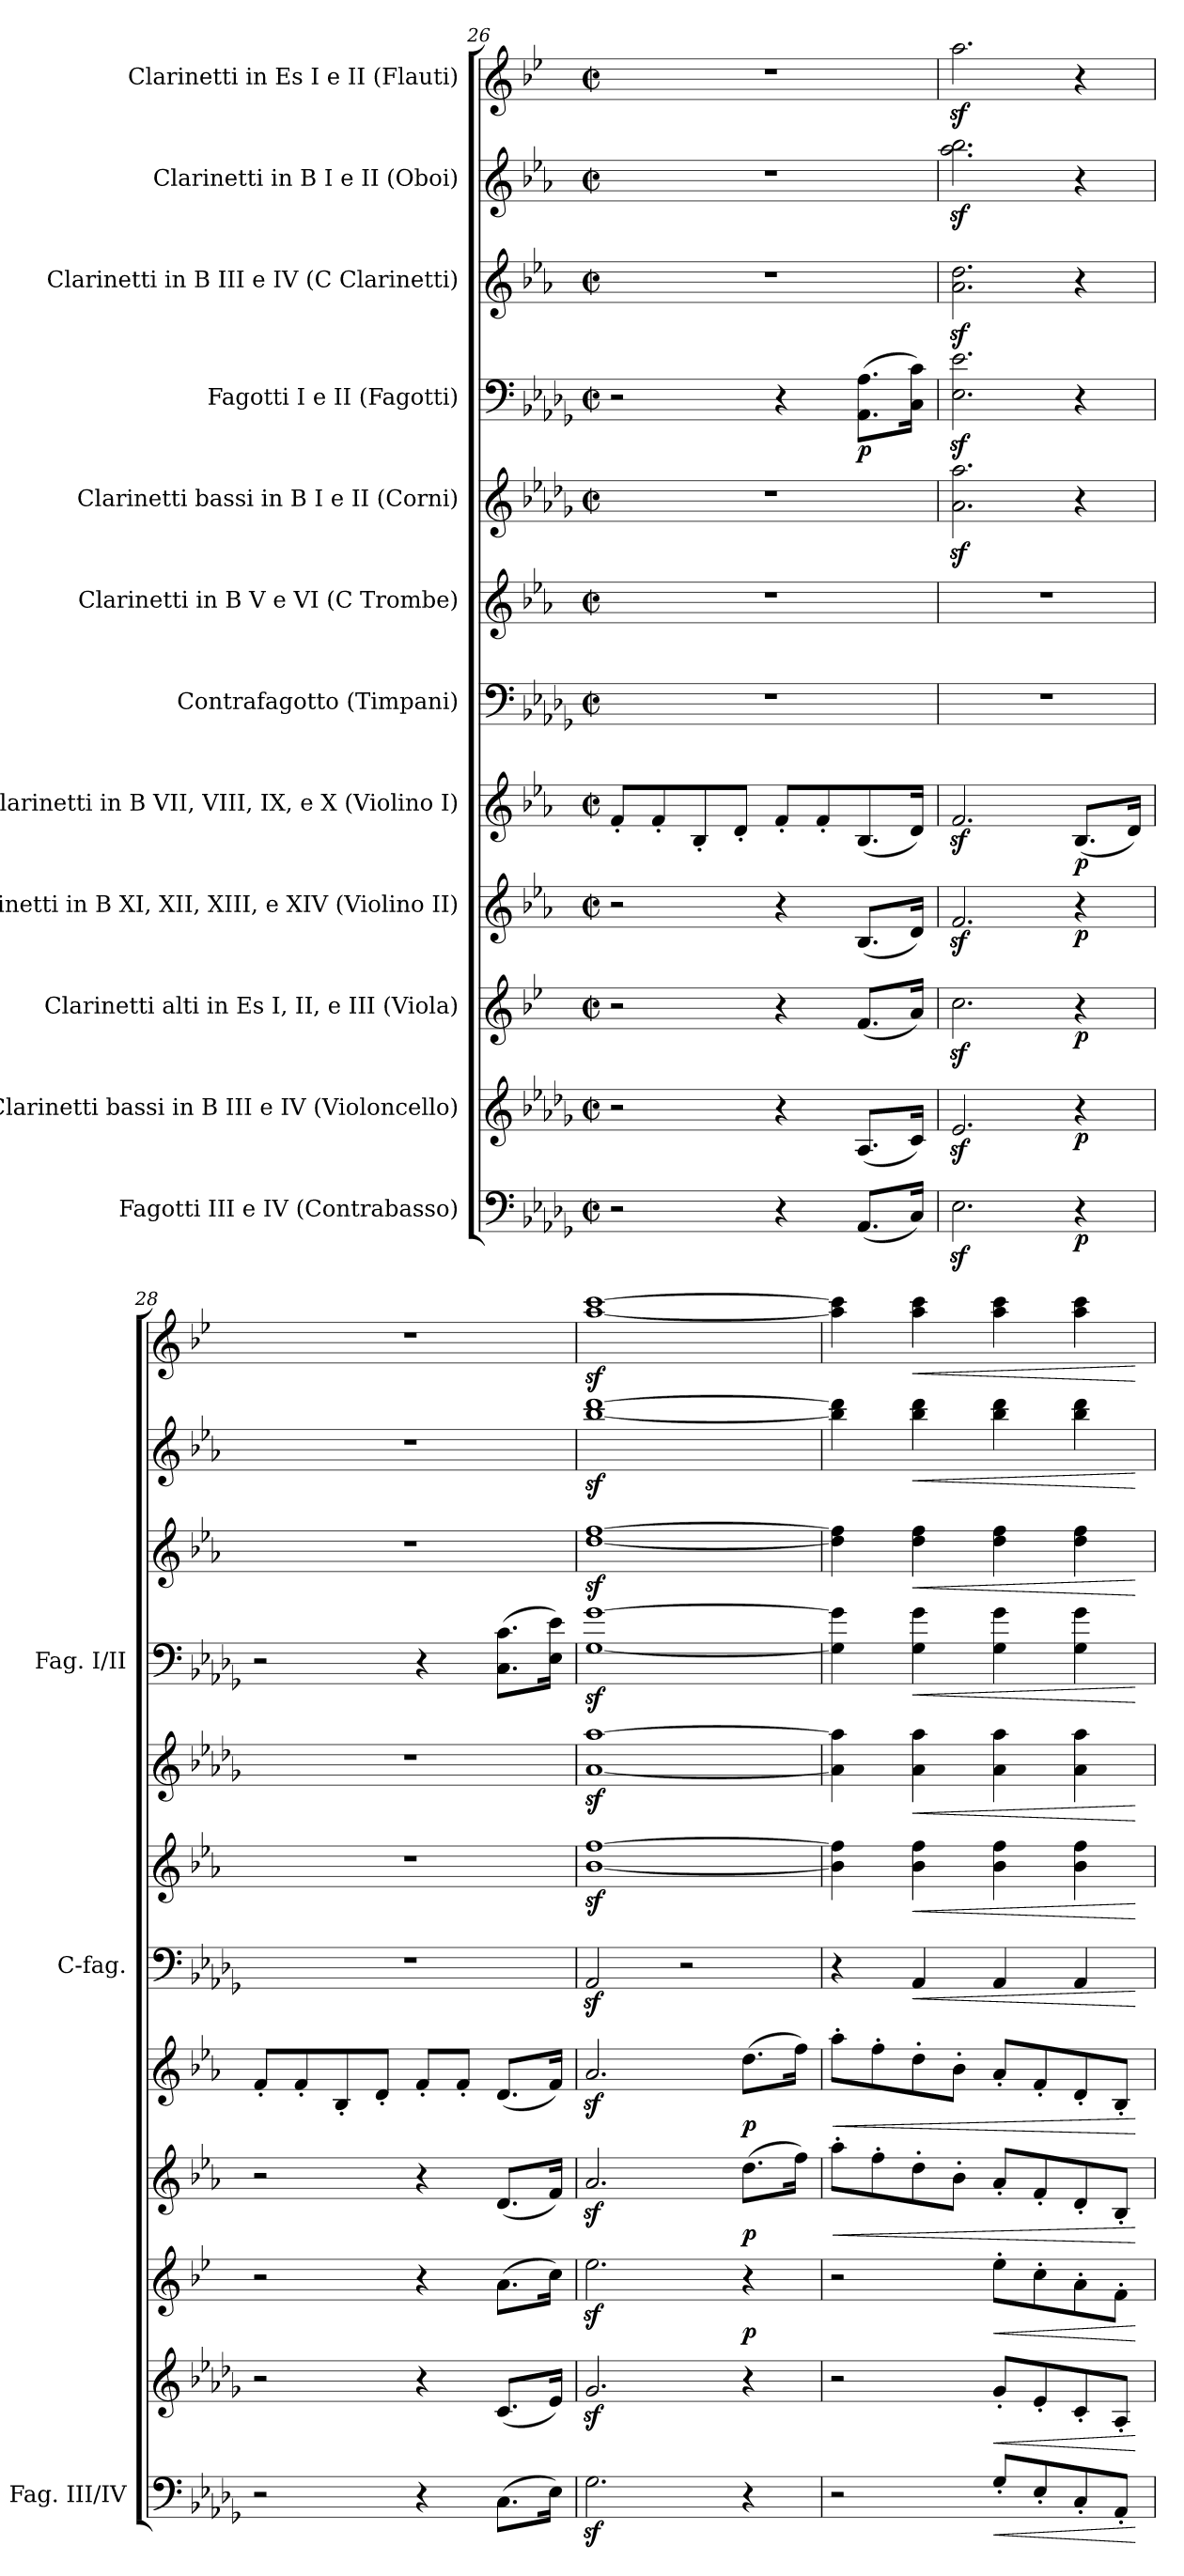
**kern	**dynam	**kern	**dynam	**kern	**dynam	**kern	**dynam	**kern	**dynam	**kern	**dynam	**kern	**dynam	**kern	**dynam	**kern	**dynam	**kern	**dynam	**kern	**dynam	**kern	**dynam
*part12	*part12	*part11	*part11	*part10	*part10	*part9	*part9	*part8	*part8	*part7	*part7	*part6	*part6	*part5	*part5	*part4	*part4	*part3	*part3	*part2	*part2	*part1	*part1
*staff12	*staff12	*staff11	*staff11	*staff10	*staff10	*staff9	*staff9	*staff8	*staff8	*staff7	*staff7	*staff6	*staff6	*staff5	*staff5	*staff4	*staff4	*staff3	*staff3	*staff2	*staff2	*staff1	*staff1
*I"Fagotti III e IV (Contrabasso)	*	*I"Clarinetti bassi in B III e IV (Violoncello)	*	*I"Clarinetti alti in Es I, II, e III (Viola)	*	*I"Clarinetti in B XI, XII, XIII, e XIV (Violino II)	*	*I"Clarinetti in B VII, VIII, IX, e X (Violino I)	*	*I"Contrafagotto (Timpani)	*	*I"Clarinetti in B V e VI (C Trombe)	*	*I"Clarinetti bassi in B I e II (Corni)	*	*I"Fagotti I e II (Fagotti)	*	*I"Clarinetti in B III e IV (C Clarinetti)	*	*I"Clarinetti in B I e II (Oboi)	*	*I"Clarinetti in Es I e II (Flauti)	*
*I'Fag. III/IV	*	*	*	*	*	*	*	*	*	*I'C-fag.	*	*	*	*	*	*I'Fag. I/II	*	*	*	*	*	*	*
*clefF4	*	*clefG2	*	*clefG2	*	*clefG2	*	*clefG2	*	*clefF4	*	*clefG2	*	*clefG2	*	*clefF4	*	*clefG2	*	*clefG2	*	*clefG2	*
*	*	*ITrd8c14	*	*ITrd5c9	*	*ITrd1c2	*	*ITrd1c2	*	*ITrd7c12	*	*ITrd1c2	*	*ITrd8c14	*	*	*	*ITrd1c2	*	*ITrd1c2	*	*ITrd-2c-3	*
*k[b-e-a-d-g-]	*	*k[b-e-a-d-g-]	*	*k[b-e-a-d-g-]	*	*k[b-e-a-d-g-]	*	*k[b-e-a-d-g-]	*	*k[b-e-a-d-g-]	*	*k[b-e-a-d-g-]	*	*k[b-e-a-d-g-]	*	*k[b-e-a-d-g-]	*	*k[b-e-a-d-g-]	*	*k[b-e-a-d-g-]	*	*k[b-e-a-d-g-]	*
*M2/2	*	*M2/2	*	*M2/2	*	*M2/2	*	*M2/2	*	*M2/2	*	*M2/2	*	*M2/2	*	*M2/2	*	*M2/2	*	*M2/2	*	*M2/2	*
*met(c|)	*	*met(c|)	*	*met(c|)	*	*met(c|)	*	*met(c|)	*	*met(c|)	*	*met(c|)	*	*met(c|)	*	*met(c|)	*	*met(c|)	*	*met(c|)	*	*met(c|)	*
=26	=26	=26	=26	=26	=26	=26	=26	=26	=26	=26	=26	=26	=26	=26	=26	=26	=26	=26	=26	=26	=26	=26	=26
2r	.	2r	.	2r	.	2r	.	8e-'/L	.	1r	.	1r	.	1r	.	2r	.	1r	.	1r	.	1r	.
.	.	.	.	.	.	.	.	8e-'/	.	.	.	.	.	.	.	.	.	.	.	.	.	.	.
.	.	.	.	.	.	.	.	8A-'/	.	.	.	.	.	.	.	.	.	.	.	.	.	.	.
.	.	.	.	.	.	.	.	8c'/J	.	.	.	.	.	.	.	.	.	.	.	.	.	.	.
4r	.	4r	.	4r	.	4r	.	8e-'/L	.	.	.	.	.	.	.	4r	.	.	.	.	.	.	.
.	.	.	.	.	.	.	.	8e-'/	.	.	.	.	.	.	.	.	.	.	.	.	.	.	.
!	!	!	!	!	!	!	!	!	!	!	!	!	!	!	!	!	!LO:DY:b	!	!	!	!	!	!
(<8.AA-/L	.	(<8.AA-/L	.	(<8.A-/L	.	(<8.A-/L	.	(<8.A-/	.	.	.	.	.	.	.	(>8.AA-\ 8.A-\L	p	.	.	.	.	.	.
16C/Jk)	.	16C/Jk)	.	16c/Jk)	.	16c/Jk)	.	16c/Jk)	.	.	.	.	.	.	.	16C\ 16c\Jk)	.	.	.	.	.	.	.
=27	=27	=27	=27	=27	=27	=27	=27	=27	=27	=27	=27	=27	=27	=27	=27	=27	=27	=27	=27	=27	=27	=27	=27
2.E-z<\	.	2.E-z</	.	2.e-z<\	.	2.e-z</	.	2.e-z</	.	1r	.	1r	.	2.A-\z< 2.a-\z<	.	2.E-\z< 2.e-\z<	.	2.g-\z< 2.cc\z<	.	2.gg-\z< 2.aa-\z<	.	2.cccz<\	.
!	!LO:DY:b	!	!LO:DY:b	!	!LO:DY:b	!	!LO:DY:b	!	!LO:DY:b	!	!	!	!	!	!	!	!	!	!	!	!	!	!
4r	p	4r	p	4r	p	4r	p	(<8.A-/L	p	.	.	.	.	4r	.	4r	.	4r	.	4r	.	4r	.
.	.	.	.	.	.	.	.	16c/Jk)	.	.	.	.	.	.	.	.	.	.	.	.	.	.	.
=28	=28	=28	=28	=28	=28	=28	=28	=28	=28	=28	=28	=28	=28	=28	=28	=28	=28	=28	=28	=28	=28	=28	=28
2r	.	2r	.	2r	.	2r	.	8e-'/L	.	1r	.	1r	.	1r	.	2r	.	1r	.	1r	.	1r	.
.	.	.	.	.	.	.	.	8e-'/	.	.	.	.	.	.	.	.	.	.	.	.	.	.	.
.	.	.	.	.	.	.	.	8A-'/	.	.	.	.	.	.	.	.	.	.	.	.	.	.	.
.	.	.	.	.	.	.	.	8c'/J	.	.	.	.	.	.	.	.	.	.	.	.	.	.	.
4r	.	4r	.	4r	.	4r	.	8e-'/L	.	.	.	.	.	.	.	4r	.	.	.	.	.	.	.
.	.	.	.	.	.	.	.	8e-'/J	.	.	.	.	.	.	.	.	.	.	.	.	.	.	.
(>8.C\L	.	(<8.C/L	.	(>8.c\L	.	(<8.c/L	.	(<8.c/L	.	.	.	.	.	.	.	(>8.C\ 8.c\L	.	.	.	.	.	.	.
16E-\Jk)	.	16E-/Jk)	.	16e-\Jk)	.	16e-/Jk)	.	16e-/Jk)	.	.	.	.	.	.	.	16E-\ 16e-\Jk)	.	.	.	.	.	.	.
=29	=29	=29	=29	=29	=29	=29	=29	=29	=29	=29	=29	=29	=29	=29	=29	=29	=29	=29	=29	=29	=29	=29	=29
2.G-z<\	.	2.G-z</	.	2.g-z<\	.	2.g-z</	.	2.g-z</	.	2AAA-z</	.	[1a-z< [1ee-z<	.	[1A-z< [1a-z<	.	[1G-z< [1g-z<	.	[1ccz< [1ee-z<	.	[1aa-z< [1cccz<	.	[1cccz< [1eee-z<	.
.	.	.	.	.	.	.	.	.	.	2r	.	.	.	.	.	.	.	.	.	.	.	.	.
!	!	!	!	!	!LO:DY:b	!	!LO:DY:b	!	!LO:DY:b	!	!	!	!	!	!	!	!	!	!	!	!	!	!
4r	.	4r	.	4r	p	(>8.cc\L	p	(>8.cc\L	p	.	.	.	.	.	.	.	.	.	.	.	.	.	.
.	.	.	.	.	.	16ee-\Jk)	.	16ee-\Jk)	.	.	.	.	.	.	.	.	.	.	.	.	.	.	.
=30	=30	=30	=30	=30	=30	=30	=30	=30	=30	=30	=30	=30	=30	=30	=30	=30	=30	=30	=30	=30	=30	=30	=30
!	!	!	!	!	!	!	!LO:HP:b	!	!LO:HP:b	!	!	!	!	!	!	!	!	!	!	!	!	!	!
2r	.	2r	.	2r	.	8gg-'\L	<	8gg-'\L	<	4r	.	4a-\] 4ee-\]	.	4A-\] 4a-\]	.	4G-\] 4g-\]	.	4cc\] 4ee-\]	.	4aa-\] 4ccc\]	.	4ccc\] 4eee-\]	.
.	.	.	.	.	.	8ee-'\	.	8ee-'\	.	.	.	.	.	.	.	.	.	.	.	.	.	.	.
!	!	!	!	!	!	!	!	!	!	!	!LO:HP:b	!	!LO:HP:b	!	!LO:HP:b	!	!LO:HP:b	!	!LO:HP:b	!	!LO:HP:b	!	!LO:HP:b
.	.	.	.	.	.	8cc'\	.	8cc'\	.	4AAA-/	<	4a-\ 4ee-\	<	4A-\ 4a-\	<	4G-\ 4g-\	<	4cc\ 4ee-\	<	4aa-\ 4ccc\	<	4ccc\ 4eee-\	<
.	.	.	.	.	.	8a-'\J	.	8a-'\J	.	.	.	.	.	.	.	.	.	.	.	.	.	.	.
!	!LO:HP:b	!	!LO:HP:b	!	!LO:HP:b	!	!	!	!	!	!	!	!	!	!	!	!	!	!	!	!	!	!
8G-'/L	<	8G-'/L	<	8g-'\L	<	8g-'/L	.	8g-'/L	.	4AAA-/	.	4a-\ 4ee-\	.	4A-\ 4a-\	.	4G-\ 4g-\	.	4cc\ 4ee-\	.	4aa-\ 4ccc\	.	4ccc\ 4eee-\	.
8E-'/	.	8E-'/	.	8e-'\	.	8e-'/	.	8e-'/	.	.	.	.	.	.	.	.	.	.	.	.	.	.	.
8C'/	.	8C'/	.	8c'\	.	8c'/	.	8c'/	.	4AAA-/	.	4a-\ 4ee-\	.	4A-\ 4a-\	.	4G-\ 4g-\	.	4cc\ 4ee-\	.	4aa-\ 4ccc\	.	4ccc\ 4eee-\	.
8AA-'/J	.	8AA-'/J	.	8A-'\J	.	8A-'/J	.	8A-'/J	.	.	.	.	.	.	.	.	.	.	.	.	.	.	.
.	[	.	[	.	[	.	[	.	[	.	[	.	[	.	[	.	[	.	[	.	[	.	[
=	=	=	=	=	=	=	=	=	=	=	=	=	=	=	=	=	=	=	=	=	=	=	=
*-	*-	*-	*-	*-	*-	*-	*-	*-	*-	*-	*-	*-	*-	*-	*-	*-	*-	*-	*-	*-	*-	*-	*-
